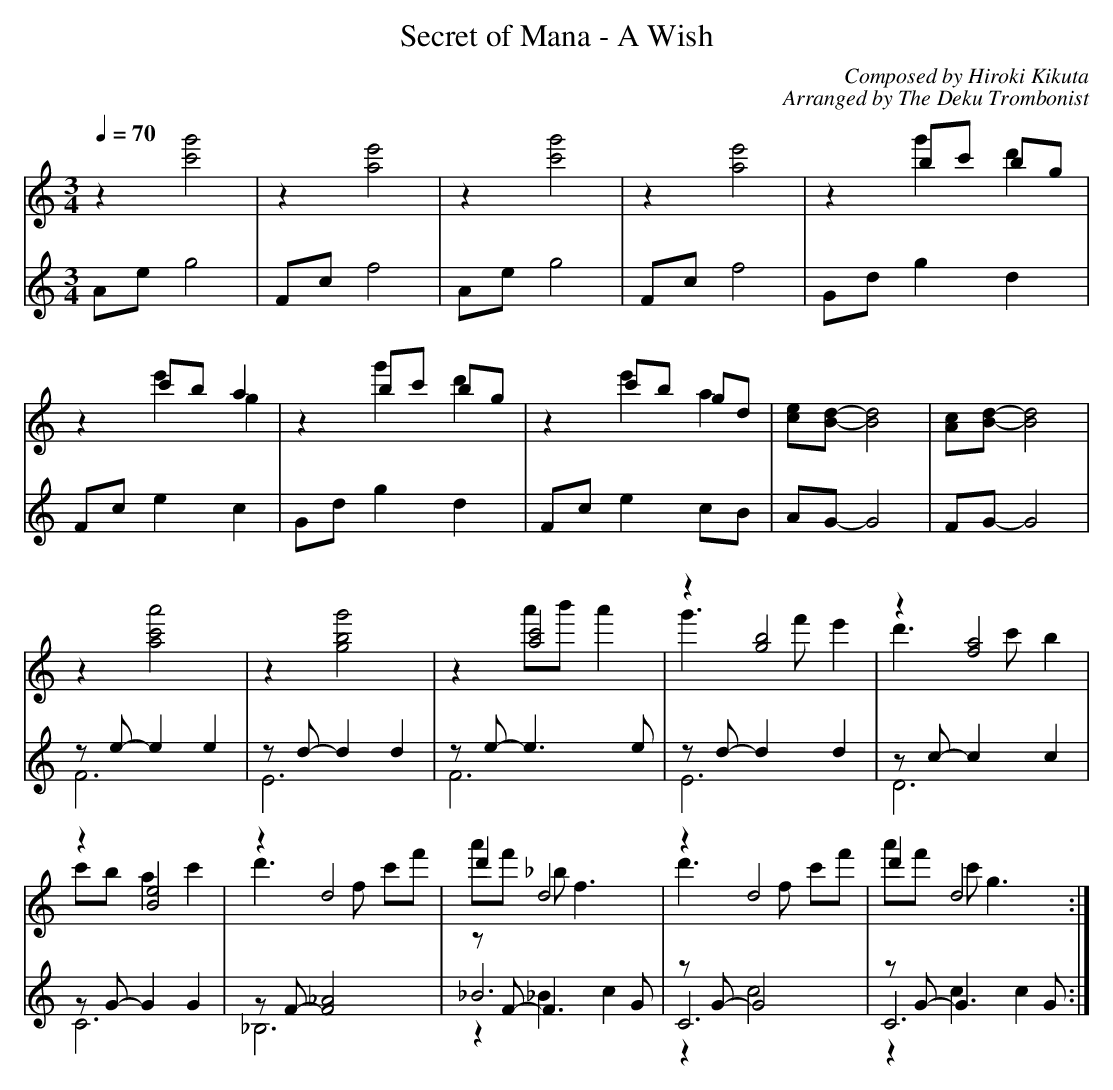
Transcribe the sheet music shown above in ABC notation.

X:1
T:Secret of Mana - A Wish
C:Composed by Hiroki Kikuta
C:Arranged by The Deku Trombonist
M:3/4
Q:1/4=70
L:1/8
V:T1 treble
V:T2 treble
K:C
[V:T1] z2 [c'g']4                 | z2 [ae']4                  | z2  [c'g']4                        | z2        [ae']4                 | z2        bc'   bg & z2 g'2 d'2       |
[V:T2] Ae g4                      | Fc f4                      | Ae  g4                             | Fc        f4                     | Gd        g2    d2                    |
[V:T1] z2 c'b      a2 & z2 e'2 g2 | z2 bc'     bg & z2 g'2 d'2 | z2  c'b     gd & z2 e'2 a2         | [ce][Bd]- [Bd]4                  | [Ac][Bd]- [Bd]4                       |
[V:T2] Fc e2       c2             | Gd g2      d2              | Fc  e2      cB                     | AG-       G4                     | FG-       G4                          |
[V:T1] z2 [ac'a']4                | z2 [gbg']4                 | z2  [ac']4  & z2 a'b' a'2          | z2        [gb]4  & g'3 f' e'2    | z2        [fa]4 & d'3 c' b2           |
[V:T2] z  e-       e2 e2 & F6     | z  d-      d2 d2 & E6      | z   e-      e3 e & F6              | z         d-     d2 d2 & E6      | z         c-    c2 c2 & D6            |
[V:T1] z2 [Be]4    & c'b a2 c'2   | z2 d4      & d'3 f c'f'    | d'2 d4      & a'f' _b f3           | z2        d4     & d'3 f c'f'    | d'2       d4    & a'f' c' g3         :|
[V:T2] z  G-       G2 G2 & C6     | z  F-      [F_A]4 & _B,6   | z   F-      F3 G & _B6 & z2 _B2 c2 | z         G-     G4 & C6 & z2 c4 | z         G-    G3 G & C6 & z2 c2 c2 :|
